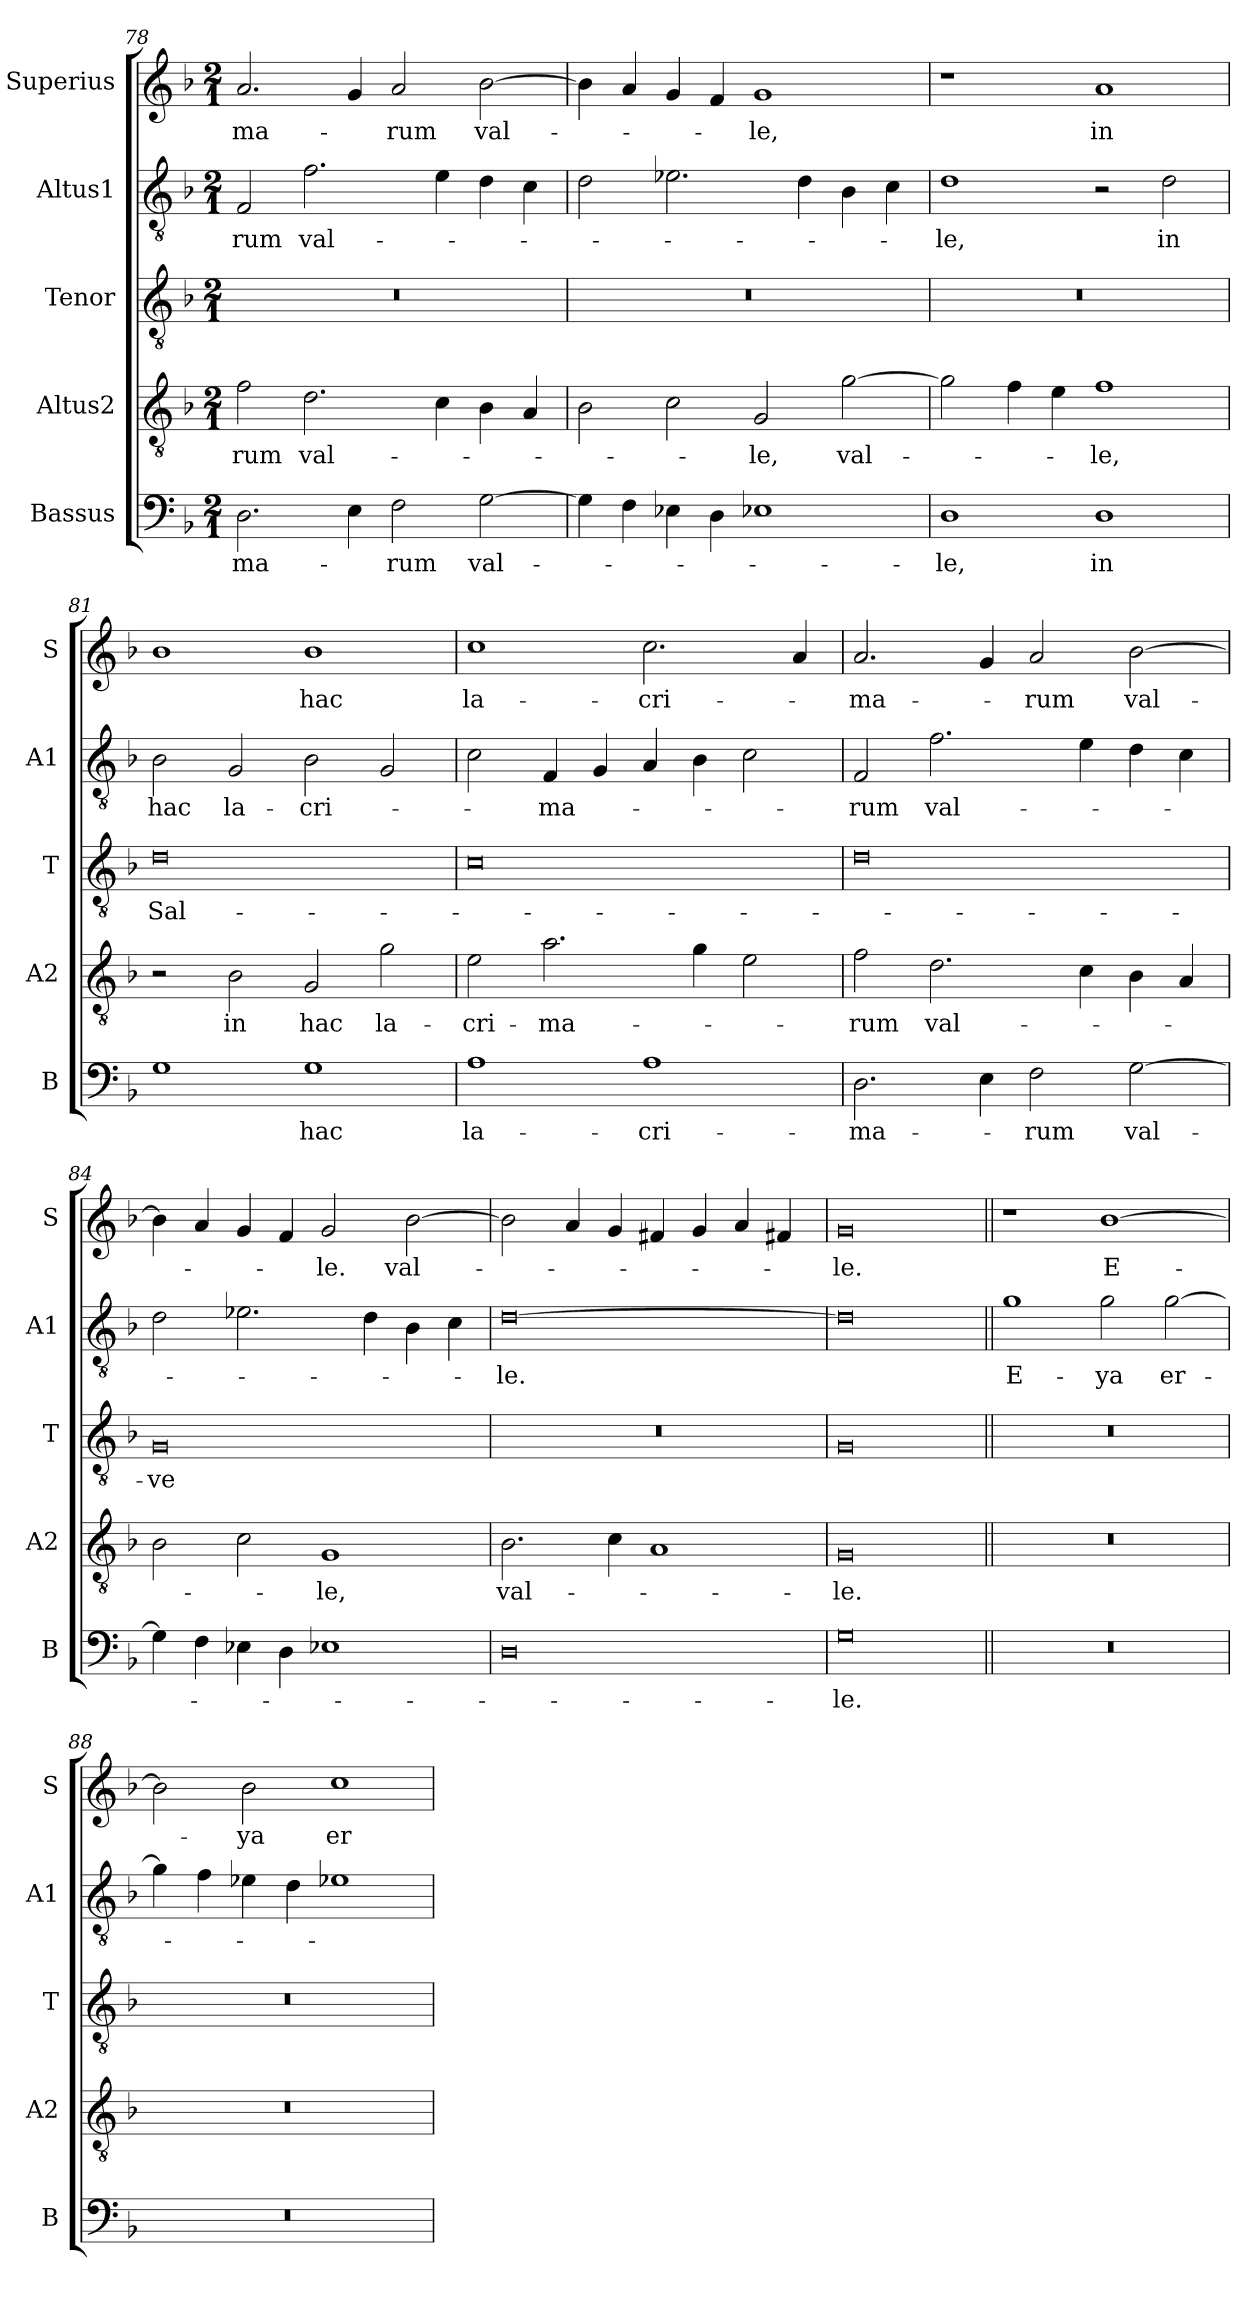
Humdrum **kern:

**kern	**text	**kern	**text	**kern	**text	**kern	**text	**kern	**text
*part5	*part5	*part4	*part4	*part3	*part3	*part2	*part2	*part1	*part1
*staff5	*staff5	*staff4	*staff4	*staff3	*staff3	*staff2	*staff2	*staff1	*staff1
*I"Bassus	*	*I"Altus2	*	*I"Tenor	*	*I"Altus1	*	*I"Superius	*
*I'B	*	*I'A2	*	*I'T	*	*I'A1	*	*I'S	*
*clefF4	*	*clefGv2	*	*clefGv2	*	*clefGv2	*	*clefG2	*
*k[b-]	*	*k[b-]	*	*k[b-]	*	*k[b-]	*	*k[b-]	*
*M2/1	*	*M2/1	*	*M2/1	*	*M2/1	*	*M2/1	*
=78	=78	=78	=78	=78	=78	=78	=78	=78	=78
2.D\	-ma-	2f\	-rum	0r	.	2F/	-rum	2.a/	-ma-
.	.	2.d\	val-	.	.	2.f\	val-	.	.
4E\	.	.	.	.	.	.	.	4g/	.
2F\	-rum	.	.	.	.	.	.	2a/	-rum
.	.	4c\	.	.	.	4e\	.	.	.
[2G\	val-	4B-\	.	.	.	4d\	.	[2b-\	val-
.	.	4A/	.	.	.	4c\	.	.	.
=79	=79	=79	=79	=79	=79	=79	=79	=79	=79
4G\]	.	2B-\	.	0r	.	2d\	.	4b-\]	.
4F\	.	.	.	.	.	.	.	4a/	.
4E-X\	.	2c\	.	.	.	2.e-X\	.	4g/	.
4D\	.	.	.	.	.	.	.	4f/	.
1E-X	.	2G/	-le,	.	.	.	.	1g	-le,
.	.	.	.	.	.	4d\	.	.	.
.	.	[2g\	val-	.	.	4B-\	.	.	.
.	.	.	.	.	.	4c\	.	.	.
=80	=80	=80	=80	=80	=80	=80	=80	=80	=80
1D	-le,	2g\]	.	0r	.	1d	-le,	1r	.
.	.	4f\	.	.	.	.	.	.	.
.	.	4e\	.	.	.	.	.	.	.
1D	in	1f	-le,	.	.	2r	.	1a	in
.	.	.	.	.	.	2d\	in	.	.
=81	=81	=81	=81	=81	=81	=81	=81	=81	=81
1G	.	2r	.	0d	Sal-	2B-\	hac	1b-	.
.	.	2B-\	in	.	.	2G/	la-	.	.
1G	hac	2G/	hac	.	.	2B-\	-cri-	1b-	hac
.	.	2g\	la-	.	.	2G/	.	.	.
=82	=82	=82	=82	=82	=82	=82	=82	=82	=82
1A	la-	2e\	-cri-	0c	.	2c\	.	1cc	la-
.	.	2.a\	-ma-	.	.	4F/	-ma-	.	.
.	.	.	.	.	.	4G/	.	.	.
1A	-cri-	.	.	.	.	4A/	.	2.cc\	-cri-
.	.	4g\	.	.	.	4B-\	.	.	.
.	.	2e\	.	.	.	2c\	.	.	.
.	.	.	.	.	.	.	.	4a/	.
=83	=83	=83	=83	=83	=83	=83	=83	=83	=83
2.D\	-ma-	2f\	-rum	0d	.	2F/	-rum	2.a/	-ma-
.	.	2.d\	val-	.	.	2.f\	val-	.	.
4E\	.	.	.	.	.	.	.	4g/	.
2F\	-rum	.	.	.	.	.	.	2a/	-rum
.	.	4c\	.	.	.	4e\	.	.	.
[2G\	val-	4B-\	.	.	.	4d\	.	[2b-\	val-
.	.	4A/	.	.	.	4c\	.	.	.
=84	=84	=84	=84	=84	=84	=84	=84	=84	=84
4G\]	.	2B-\	.	0G	-ve	2d\	.	4b-\]	.
4F\	.	.	.	.	.	.	.	4a/	.
4E-X\	.	2c\	.	.	.	2.e-X\	.	4g/	.
4D\	.	.	.	.	.	.	.	4f/	.
1E-X	.	1G	-le,	.	.	.	.	2g/	-le.
.	.	.	.	.	.	4d\	.	.	.
.	.	.	.	.	.	4B-\	.	[2b-\	val-
.	.	.	.	.	.	4c\	.	.	.
=85	=85	=85	=85	=85	=85	=85	=85	=85	=85
0D	.	2.B-\	val-	0r	.	[0d	-le.	2b-\]	.
.	.	.	.	.	.	.	.	4a/	.
.	.	4c\	.	.	.	.	.	4g/	.
.	.	1A	.	.	.	.	.	4f#X/	.
.	.	.	.	.	.	.	.	4g/	.
.	.	.	.	.	.	.	.	4a/	.
.	.	.	.	.	.	.	.	4f#X/	.
=86	=86	=86	=86	=86	=86	=86	=86	=86	=86
0G	-le.	0G	-le.	0G	.	0d]	.	0g	-le.
!!LO:LB:g=z
=87||	=87||	=87||	=87||	=87||	=87||	=87||	=87||	=87||	=87||
0r	.	0r	.	0r	.	1g	E-	1r	.
.	.	.	.	.	.	2g\	-ya	[1b-	E-
.	.	.	.	.	.	[2g\	er-	.	.
=88	=88	=88	=88	=88	=88	=88	=88	=88	=88
0r	.	0r	.	0r	.	4g\]	.	2b-\]	.
.	.	.	.	.	.	4f\	.	.	.
.	.	.	.	.	.	4e-X\	.	2b-\	-ya
.	.	.	.	.	.	4d\	.	.	.
.	.	.	.	.	.	1e-X	.	1cc	er-
=	=	=	=	=	=	=	=	=	=
*-	*-	*-	*-	*-	*-	*-	*-	*-	*-
